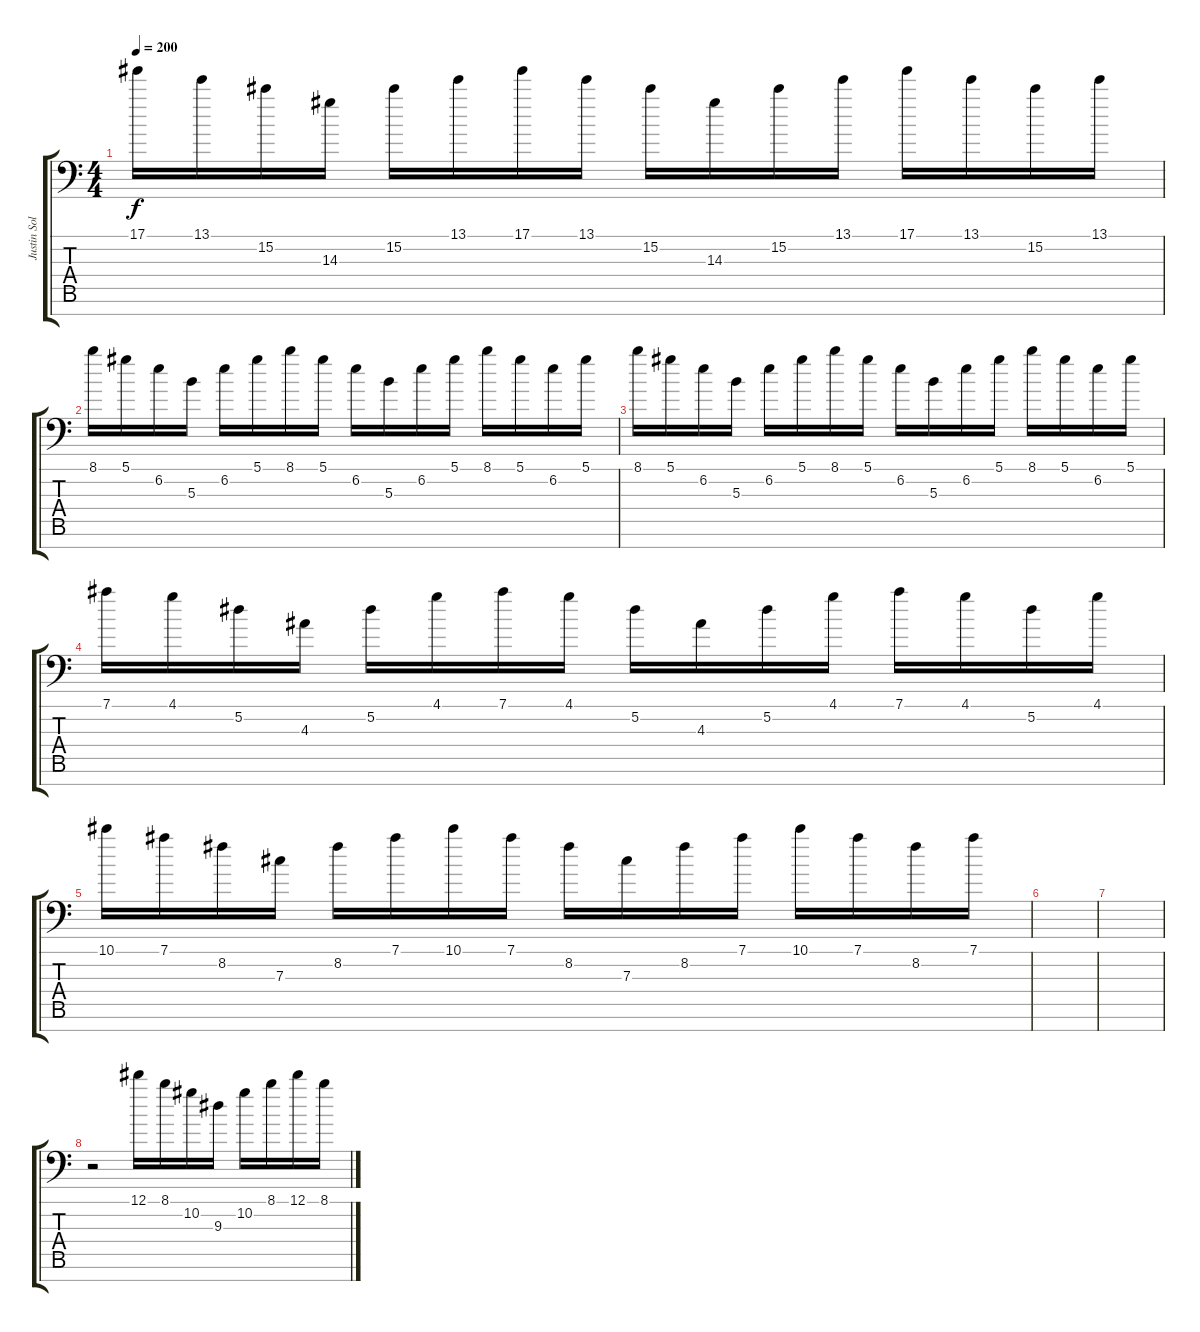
\track ("Justin Solo" "Justin Sol") {instrument distortionguitar}
\staff {score tabs}
\tuning (Eb4 Bb3 Gb3 Db3 Ab2 Eb2 Ab1) {hide}
\ts (4 4)
\tempo 200
\clef f4
\ks c
17.1.16{dy f} 13.1.16 15.2.16 14.3.16 15.2.16 13.1.16 17.1.16 13.1.16 15.2.16 14.3.16 15.2.16 13.1.16 17.1.16 13.1.16 15.2.16 13.1.16 |
8.1.16 5.1.16 6.2.16 5.3.16 6.2.16 5.1.16 8.1.16 5.1.16 6.2.16 5.3.16 6.2.16 5.1.16 8.1.16 5.1.16 6.2.16 5.1.16 |
8.1.16 5.1.16 6.2.16 5.3.16 6.2.16 5.1.16 8.1.16 5.1.16 6.2.16 5.3.16 6.2.16 5.1.16 8.1.16 5.1.16 6.2.16 5.1.16 |
7.1.16 4.1.16 5.2.16 4.3.16 5.2.16 4.1.16 7.1.16 4.1.16 5.2.16 4.3.16 5.2.16 4.1.16 7.1.16 4.1.16 5.2.16 4.1.16 |
10.1.16 7.1.16 8.2.16 7.3.16 8.2.16 7.1.16 10.1.16 7.1.16 8.2.16 7.3.16 8.2.16 7.1.16 10.1.16 7.1.16 8.2.16 7.1.16 |
|
|
r.2 12.1.16 8.1.16 10.2.16 9.3.16 10.2.16 8.1.16 12.1.16 8.1.16
